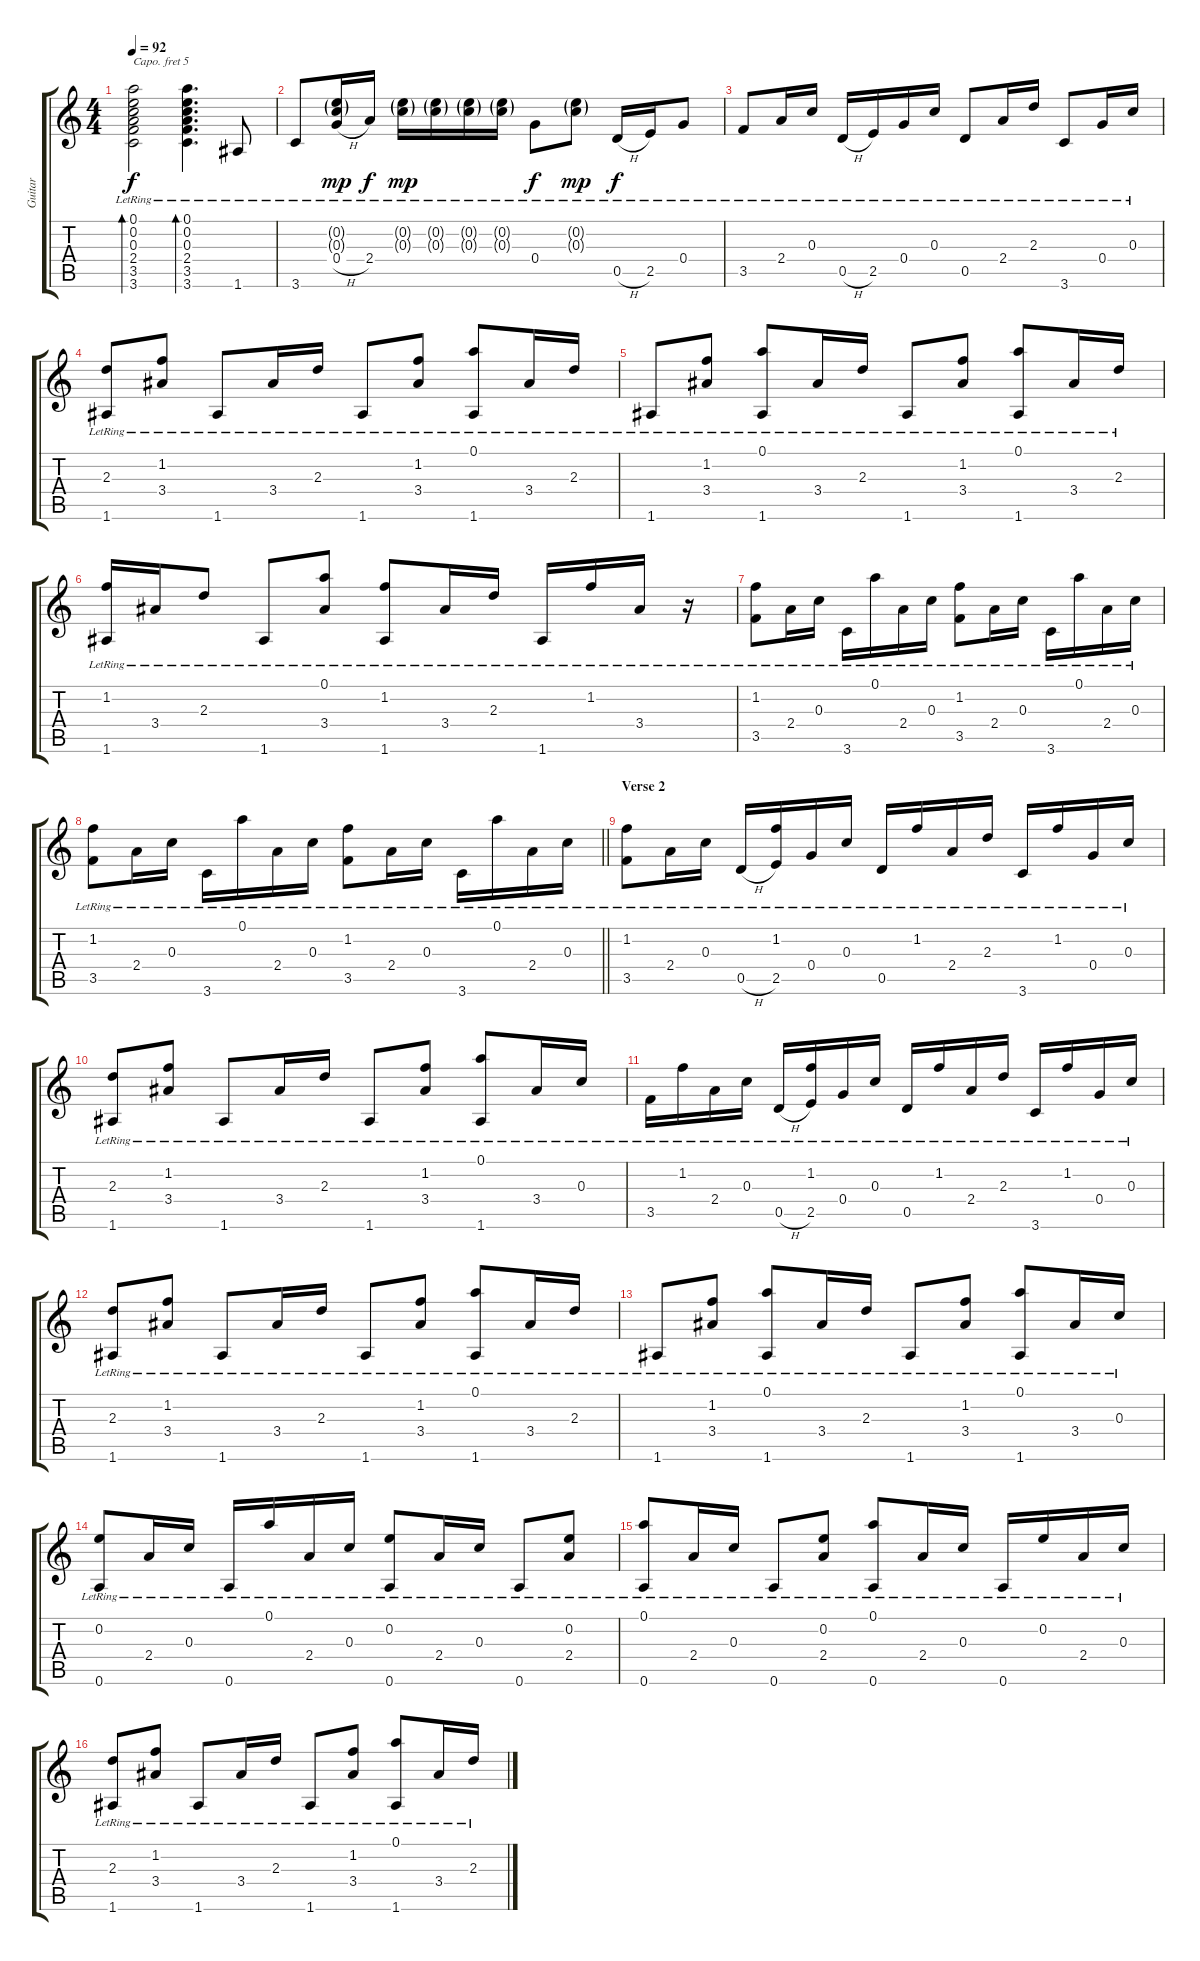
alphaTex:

\track ("Guitar" "Guitar") {instrument electricguitarjazz}
\staff {score tabs}
\capo 5
\tuning (E4 B3 G3 D3 A2 E2) {hide}
\ts (4 4)
\tempo 92
\clef g2
\ks c
(0.1{lr} 0.2{lr} 0.3{lr} 2.4{lr} 3.5{lr} 3.6{lr}).2{bd 30 dy f} (0.1{lr} 0.2{lr} 0.3{lr} 2.4{lr} 3.5{lr} 3.6{lr}).4{d bd 30} 1.6{lr}.8 |
3.6{lr}.8 (0.2{g lr} 0.3{g lr} 0.4{h lr}).16{dy mp} 2.4{lr}.16{dy f} (0.2{g lr} 0.3{g lr}).16{dy mp} (0.2{g lr} 0.3{g lr}).16 (0.2{g lr} 0.3{g lr}).16 (0.2{g lr} 0.3{g lr}).16 0.4{lr}.8{dy f} (0.2{g lr} 0.3{g lr}).8{dy mp} 0.5{h lr}.16{dy f} 2.5{lr}.16 0.4{lr}.8 |
3.5{lr}.8 2.4{lr}.16 0.3{lr}.16 0.5{h lr}.16 2.5{lr}.16 0.4{lr}.16 0.3{lr}.16 0.5{lr}.8 2.4{lr}.16 2.3{lr}.16 3.6{lr}.8 0.4{lr}.16 0.3{lr}.16 |
(2.3{lr} 1.6{lr}).8 (1.2{lr} 3.4{lr}).8 1.6{lr}.8 3.4{lr}.16 2.3{lr}.16 1.6{lr}.8 (1.2{lr} 3.4{lr}).8 (0.1{lr} 1.6{lr}).8 3.4{lr}.16 2.3{lr}.16 |
1.6{lr}.8 (1.2{lr} 3.4{lr}).8 (0.1{lr} 1.6{lr}).8 3.4{lr}.16 2.3{lr}.16 1.6{lr}.8 (1.2{lr} 3.4{lr}).8 (0.1{lr} 1.6{lr}).8 3.4{lr}.16 2.3{lr}.16 |
(1.2{lr} 1.6{lr}).16 3.4{lr}.16 2.3{lr}.8 1.6{lr}.8 (0.1{lr} 3.4{lr}).8 (1.2{lr} 1.6{lr}).8 3.4{lr}.16 2.3{lr}.16 1.6{lr}.16 1.2{lr}.16 3.4{lr}.16 r.16 |
(1.2{lr} 3.5{lr}).8 2.4{lr}.16 0.3{lr}.16 3.6{lr}.16 0.1{lr}.16 2.4{lr}.16 0.3{lr}.16 (1.2{lr} 3.5{lr}).8 2.4{lr}.16 0.3{lr}.16 3.6{lr}.16 0.1{lr}.16 2.4{lr}.16 0.3{lr}.16 |
\barLineRight lightlight
(1.2{lr} 3.5{lr}).8 2.4{lr}.16 0.3{lr}.16 3.6{lr}.16 0.1{lr}.16 2.4{lr}.16 0.3{lr}.16 (1.2{lr} 3.5{lr}).8 2.4{lr}.16 0.3{lr}.16 3.6{lr}.16 0.1{lr}.16 2.4{lr}.16 0.3{lr}.16 |
\section ("" "Verse 2")
(1.2{lr} 3.5{lr}).8 2.4{lr}.16 0.3{lr}.16 0.5{h lr}.16 (1.2{lr} 2.5{lr}).16 0.4{lr}.16 0.3{lr}.16 0.5{lr}.16 1.2{lr}.16 2.4{lr}.16 2.3{lr}.16 3.6{lr}.16 1.2{lr}.16 0.4{lr}.16 0.3{lr}.16 |
(2.3{lr} 1.6{lr}).8 (1.2{lr} 3.4{lr}).8 1.6{lr}.8 3.4{lr}.16 2.3{lr}.16 1.6{lr}.8 (1.2{lr} 3.4{lr}).8 (0.1{lr} 1.6{lr}).8 3.4{lr}.16 0.3{lr}.16 |
3.5{lr}.16 1.2{lr}.16 2.4{lr}.16 0.3{lr}.16 0.5{h lr}.16 (1.2{lr} 2.5{lr}).16 0.4{lr}.16 0.3{lr}.16 0.5{lr}.16 1.2{lr}.16 2.4{lr}.16 2.3{lr}.16 3.6{lr}.16 1.2{lr}.16 0.4{lr}.16 0.3{lr}.16 |
(2.3{lr} 1.6{lr}).8 (1.2{lr} 3.4{lr}).8 1.6{lr}.8 3.4{lr}.16 2.3{lr}.16 1.6{lr}.8 (1.2{lr} 3.4{lr}).8 (0.1{lr} 1.6{lr}).8 3.4{lr}.16 2.3{lr}.16 |
1.6{lr}.8 (1.2{lr} 3.4{lr}).8 (0.1{lr} 1.6{lr}).8 3.4{lr}.16 2.3{lr}.16 1.6{lr}.8 (1.2{lr} 3.4{lr}).8 (0.1{lr} 1.6{lr}).8 3.4{lr}.16 0.3{lr}.16 |
(0.2{lr} 0.6{lr}).8 2.4{lr}.16 0.3{lr}.16 0.6{lr}.16 0.1{lr}.16 2.4{lr}.16 0.3{lr}.16 (0.2{lr} 0.6{lr}).8 2.4{lr}.16 0.3{lr}.16 0.6{lr}.8 (0.2{lr} 2.4{lr}).8 |
(0.1{lr} 0.6{lr}).8 2.4{lr}.16 0.3{lr}.16 0.6{lr}.8 (0.2{lr} 2.4{lr}).8 (0.1{lr} 0.6{lr}).8 2.4{lr}.16 0.3{lr}.16 0.6{lr}.16 0.2{lr}.16 2.4{lr}.16 0.3{lr}.16 |
(2.3{lr} 1.6{lr}).8 (1.2{lr} 3.4{lr}).8 1.6{lr}.8 3.4{lr}.16 2.3{lr}.16 1.6{lr}.8 (1.2{lr} 3.4{lr}).8 (0.1{lr} 1.6{lr}).8 3.4{lr}.16 2.3{lr}.16
